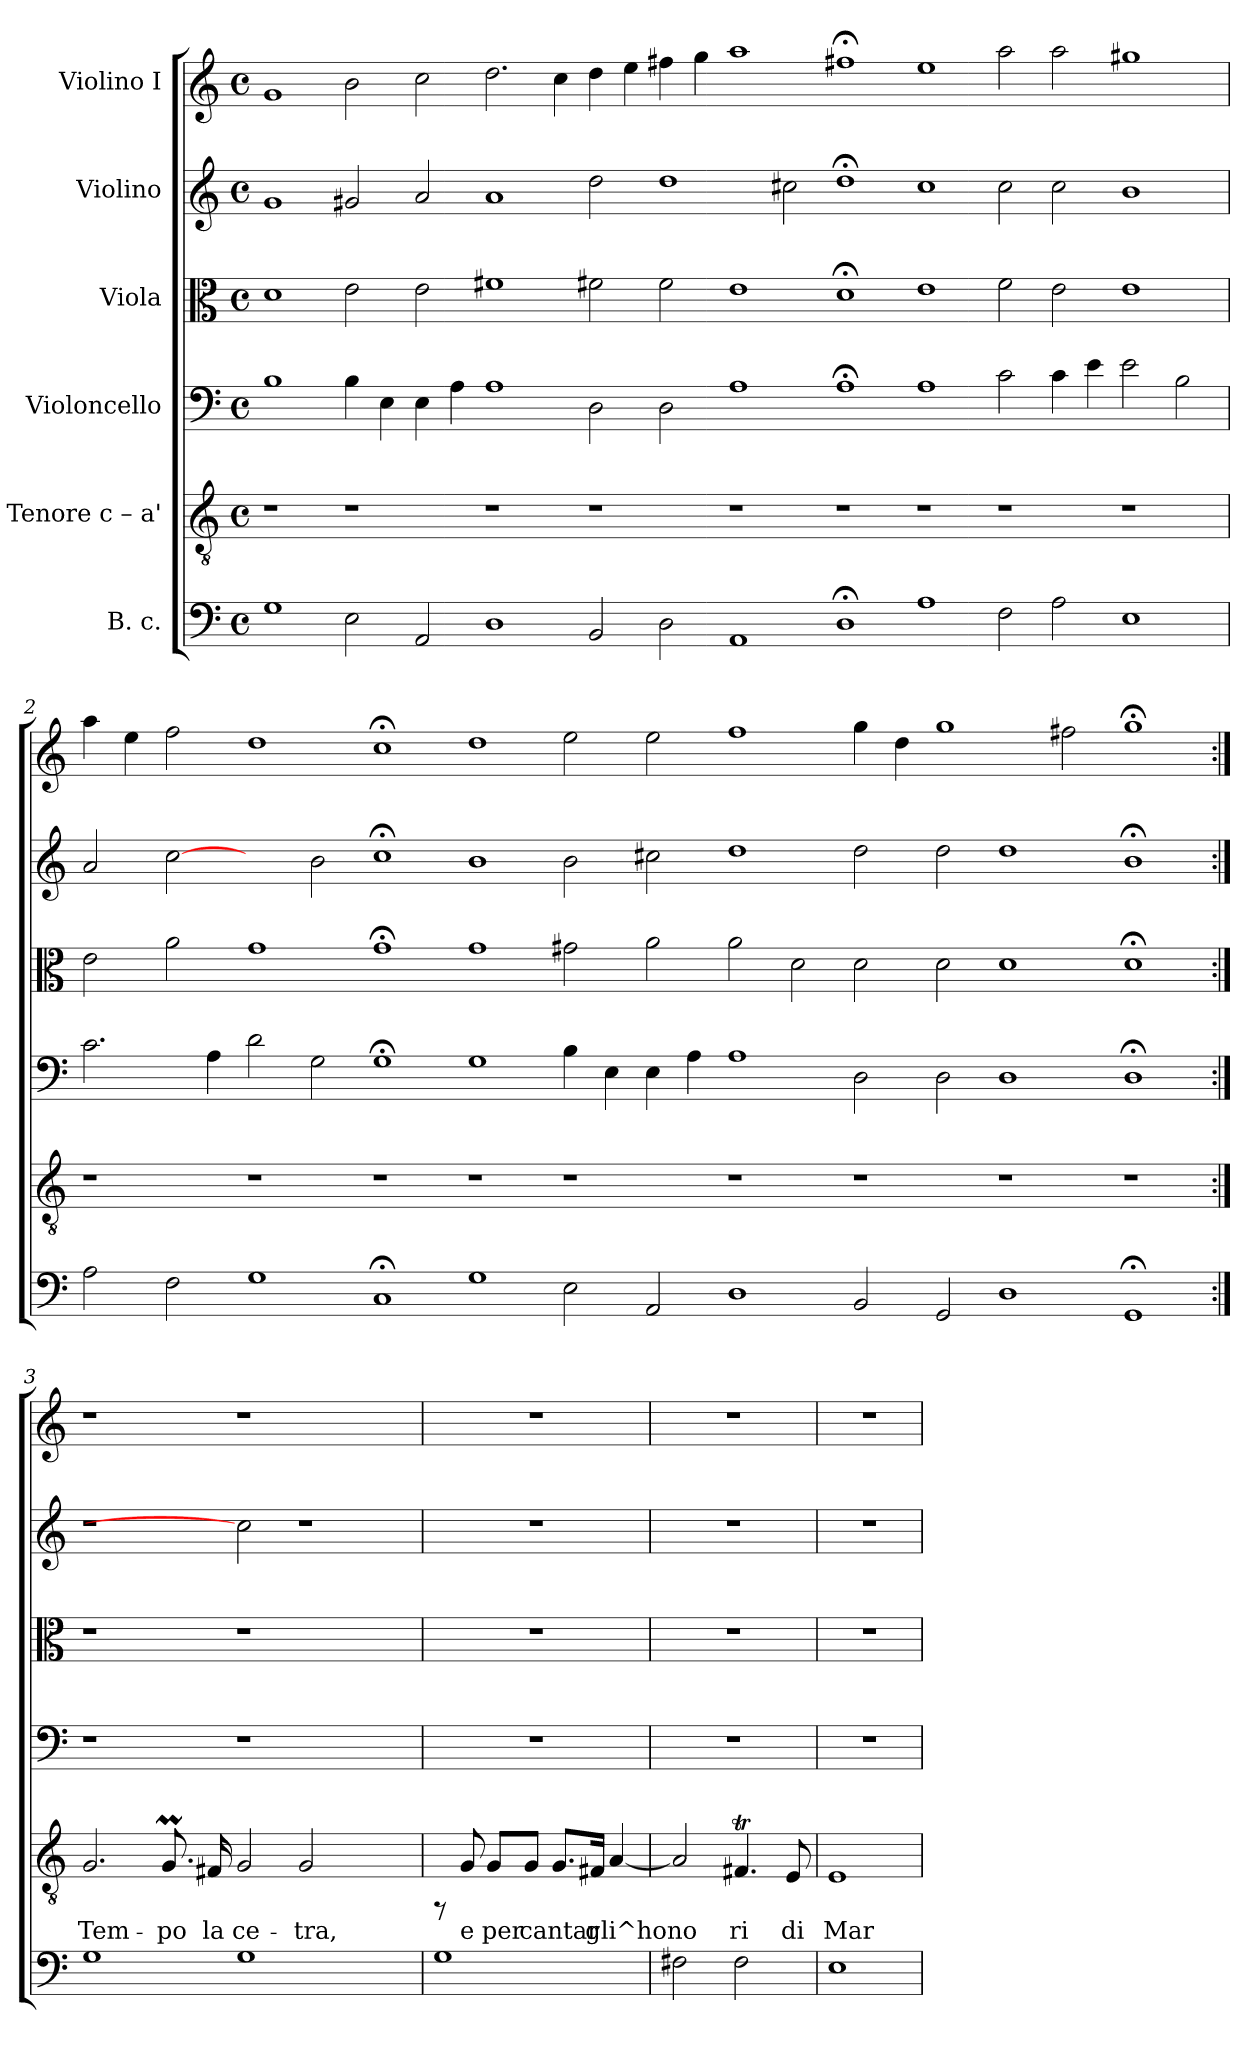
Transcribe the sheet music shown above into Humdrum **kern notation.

**kern	**kern	**text	**kern	**kern	**kern	**kern
*part6	*part5	*part5	*part4	*part3	*part2	*part1
*staff6	*staff5	*staff5	*staff4	*staff3	*staff2	*staff1
*I"B. c.	*I"Tenore  c – a'	*	*I"Violoncello	*I"Viola	*I"Violino	*I"Violino I
!!LO:PB:g=z
*stria5	*stria5	*	*stria5	*stria5	*stria5	*stria5
*clefF4	*clefGv2	*	*clefF4	*clefC3	*clefG2	*clefG2
*k[]	*k[]	*	*k[]	*k[]	*k[]	*k[]
*C:	*C:	*	*C:	*C:	*C:	*C:
*M4/4	*M4/4	*	*M4/4	*M4/4	*M4/4	*M4/4
*met(c)	*met(c)	*	*met(c)	*met(c)	*met(c)	*met(c)
=1	=1	=1	=1	=1	=1	=1
1G	1r	.	1B	1d	1g	1g
2E\	1r	.	4B\	2e\	2g#X/	2b\
.	.	.	4E\	.	.	.
2AA/	.	.	4E\	2e\	2a/	2cc\
.	.	.	4A\	.	.	.
1D	1r	.	1A	1f#X	1a	2.dd\
.	.	.	.	.	.	4cc\
2BB/	1r	.	2D\	2f#X\	2dd\	4dd\
.	.	.	.	.	.	4ee\
2D\	.	.	2D\	2f#\	1dd	4ff#X\
.	.	.	.	.	.	4gg\
1AA	1r	.	1A	1e	.	1aa
.	.	.	.	.	2cc#X\	.
1D;<	1r	.	1A;<	1d;<	1dd;<	1ff#X;<
1A	1r	.	1A	1e	1cc#	1ee
2F\	1r	.	2c\	2f#\	2cc#\	2aa\
2A\	.	.	4c\	2e\	2cc#\	2aa\
.	.	.	4e\	.	.	.
1E	1r	.	2e\	1e	1b	1gg#X
.	.	.	2B\	.	.	.
!!LO:LB:g=z
=2	=2	=2	=2	=2	=2	=2
2A\	1r	.	2.c\	2e\	2a/	4aa\
.	.	.	.	.	.	4ee\
2F\	.	.	.	2a\	[2cc	2ff\
.	.	.	4A\	.	.	.
1G	1r	.	2d\	1g	2ryy	1dd
.	.	.	2G\	.	2b\	.
1C;<	1r	.	1G;<	1g;<	1cc;<	1cc;<
1G	1r	.	1G	1g	1b	1dd
2E\	1r	.	4B\	2g#X\	2b\	2ee\
.	.	.	4E\	.	.	.
2AA/	.	.	4E\	2a\	2cc#X\	2ee\
.	.	.	4A\	.	.	.
1D	1r	.	1A	2a\	1dd	1ff
.	.	.	.	2d\	.	.
2BB/	1r	.	2D\	2d\	2dd\	4gg\
.	.	.	.	.	.	4dd\
2GG/	.	.	2D\	2d\	2dd\	1gg
1D	1r	.	1D	1d	1dd	.
.	.	.	.	.	.	2ff#X\
1GG;<	1r	.	1D;<	1d;<	1b;<	1gg;<
=3:|!	=3:|!	=3:|!	=3:|!	=3:|!	=3:|!	=3:|!
!	!	!LO:LY:b:cj	!	!	!	!
1G	2.G/	Tem-	1r	1r	1r	1r
!	!	!LO:LY:b:cj	!	!	!	!
.	8.GM/	-po	.	.	.	.
!	!	!LO:LY:b:cj	!	!	!	!
.	16F#X/	la	.	.	.	.
!	!	!LO:LY:b:cj	!	!	!	!
1G	2G/	ce-	1r	1r	2cc]	1r
!	!	!LO:LY:b:cj	!	!	!	!
.	2G/	-tra,	.	.	1r	.
2ryy	2ryy	.	2ryy	2ryy	.	2ryy
!!LO:LB:g=z
=4	=4	=4	=4	=4	=4	=4
1G	8rFF	.	1r	1r	1r	1r
!	!	!LO:LY:b:cj	!	!	!	!
.	8G/	e	.	.	.	.
!	!	!LO:LY:b:cj	!	!	!	!
.	8G/L	per	.	.	.	.
!	!	!LO:LY:b:cj	!	!	!	!
.	8G/J	cantar	.	.	.	.
!	!	!LO:LY:b:cj	!	!	!	!
.	8.G/L	.	.	.	.	.
!	!	!LO:LY:b:cj	!	!	!	!
.	16F#X/Jk	gli^hono	.	.	.	.
!	!	!LO:LY:b:cj	!	!	!	!
.	[<4A/	.	.	.	.	.
=5	=5	=5	=5	=5	=5	=5
!	!	!LO:LY:b:cj	!	!	!	!
2F#X\	2A/]	.	1r	1r	1r	1r
!	!	!LO:LY:b:cj	!	!	!	!
2F#\	4.F#Xt/	ri	.	.	.	.
!	!	!LO:LY:b:cj	!	!	!	!
.	8E/	di	.	.	.	.
=6	=6	=6	=6	=6	=6	=6
!	!	!LO:LY:b:cj	!	!	!	!
1E	1E	Mar	1r	1r	1r	1r
=	=	=	=	=	=	=
*-	*-	*-	*-	*-	*-	*-
